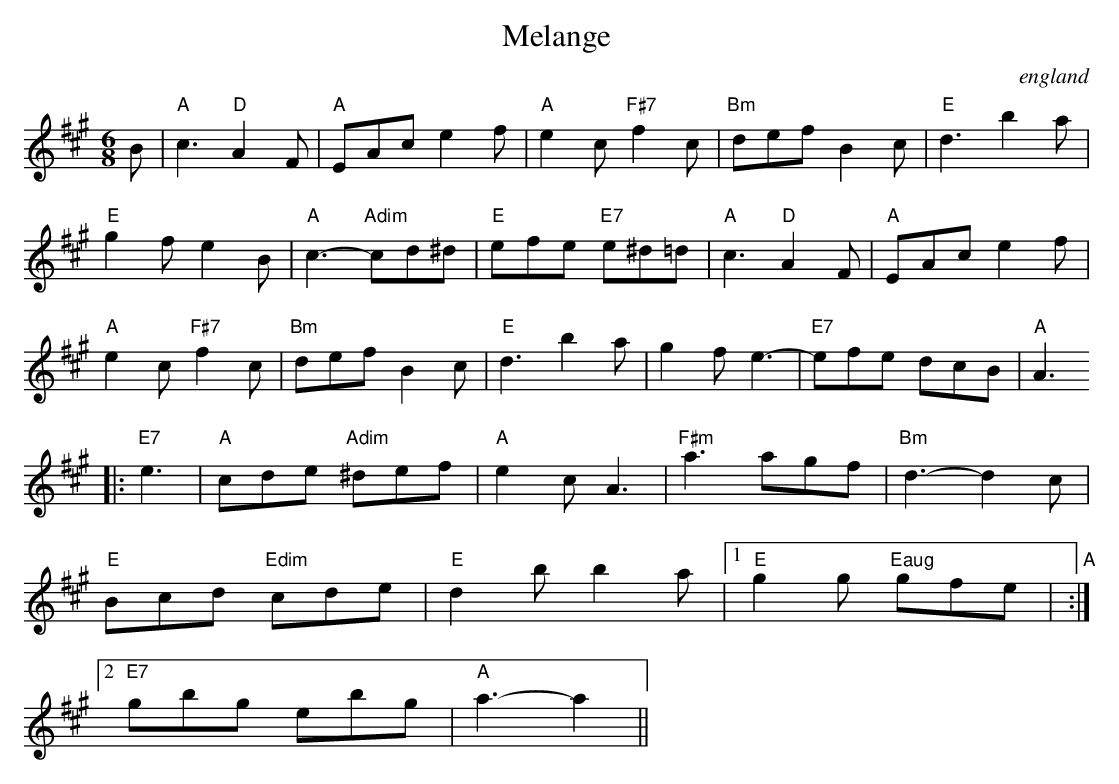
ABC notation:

X:1
T:Melange
O:england
M:6/8
K:A
B|"A"c3 "D"A2F|"A"EAc e2f|"A"e2c "F#7"f2c|"Bm"def B2c|"E"d3 b2a|
"E"g2f e2B|"A"c3 -"Adim"cd^d|"E"efe "E7"e^d=d|"A"c3 "D"A2F|"A"EAc e2f|
"A"e2c "F#7"f2c|"Bm"def B2c|"E"d3 b2a|g2f e3-|"E7"efe dcB|"A"A3
|:"E7"e3 |"A"cde "Adim"^def|"A"e2c A3|"F#m"a3 agf|"Bm"d3 -d2c|
"E"Bcd "Edim"cde|"E"d2b b2a| [1"E"g2g "Eaug"gfe|"A"+A3 c3 +:|
[2"E7"gbg ebg|"A"a3 -a2||
